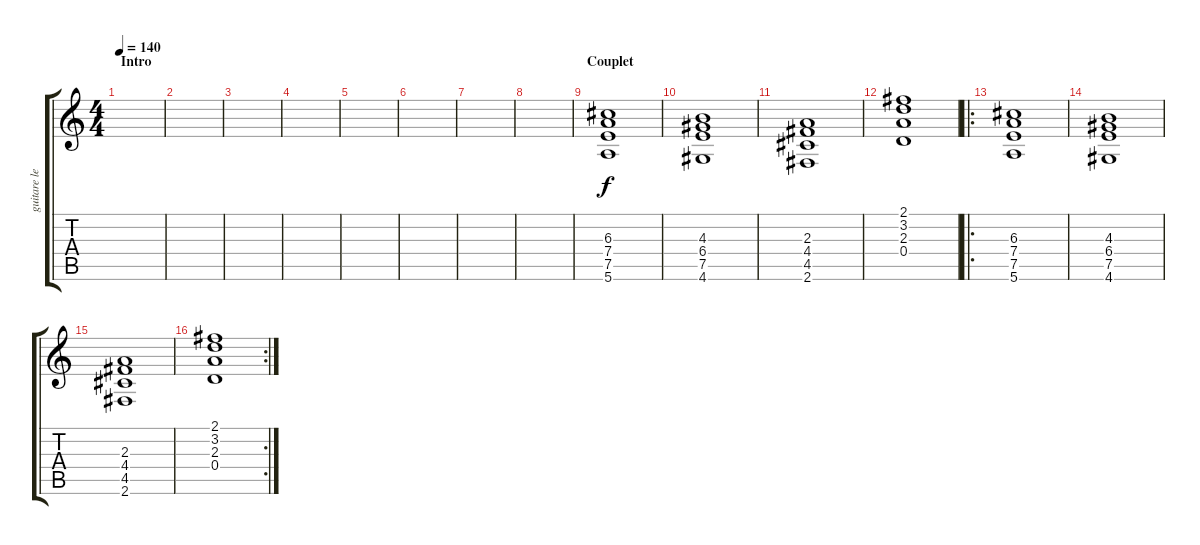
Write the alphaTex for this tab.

\track ("guitare lead" "guitare le") {instrument electricguitarclean}
\staff {score tabs}
\tuning (E4 B3 G3 D3 A2 E2) {hide}
\ts (4 4)
\section ("" "Intro")
\tempo 140
\clef g2
\ks c
|
|
|
|
|
|
|
|
\section ("" "Couplet")
(6.3 7.4 7.5 5.6).1 |
(4.3 6.4 7.5 4.6).1 |
(2.3 4.4 4.5 2.6).1 |
(2.1 3.2 2.3 0.4).1 |
\ro
(6.3 7.4 7.5 5.6).1 |
(4.3 6.4 7.5 4.6).1 |
(2.3 4.4 4.5 2.6).1 |
\rc 2
(2.1 3.2 2.3 0.4).1
